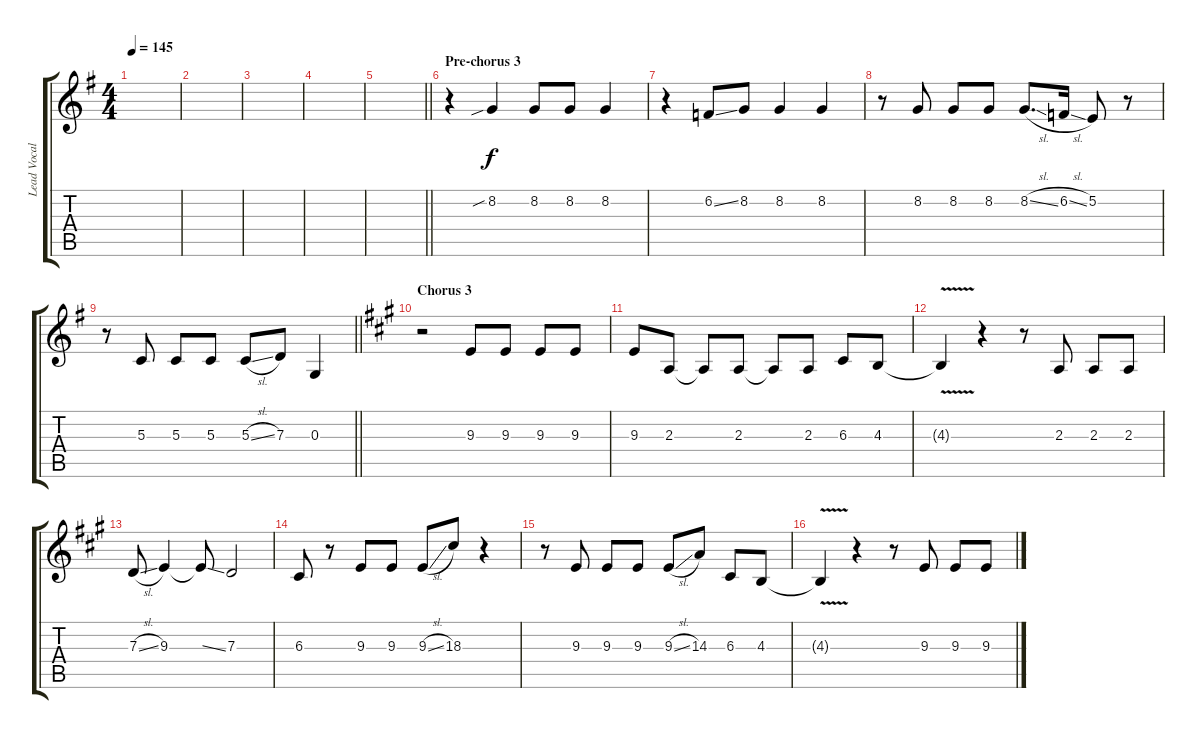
\track ("Lead Vocals" "Lead Vocal") {instrument trombone}
\staff {score tabs}
\tuning (E4 B3 G3 D3 A2 E2) {hide}
\ts (4 4)
\tempo 145
\clef g2
\ks eminor
|
|
|
|
\barLineRight lightlight
|
\section ("" "Pre-chorus 3")
r.4 8.2{sib}.4 8.2.8 8.2.8 8.2.4 |
r.4 6.2{ss}.8 8.2.8 8.2.4 8.2.4 |
r.8 8.2.8 8.2.8 8.2.8 8.2{sl}.8{d} 6.2{sl}.16 5.2.8 r.8 |
\barLineRight lightlight
r.8 5.3.8 5.3.8 5.3.8 5.3{sl}.8 7.3.8 0.3.4 |
\section ("" "Chorus 3")
\ks a
r.2 9.3.8 9.3.8 9.3.8 9.3.8 |
9.3.8 2.3.8 2.3{t}.8 2.3.8 2.3{t}.8 2.3.8 6.3.8 4.3.8 |
4.3{v t}.4 r.4 r.8 2.3.8 2.3.8 2.3.8 |
7.3{sl}.8 9.3.4 9.3{ss t}.8 7.3.2 |
6.3.8 r.8 9.3.8 9.3.8 9.3{sl}.8 18.3.8 r.4 |
r.8 9.3.8 9.3.8 9.3.8 9.3{sl}.8 14.3.8 6.3.8 4.3.8 |
4.3{v t}.4 r.4 r.8 9.3.8 9.3.8 9.3.8
